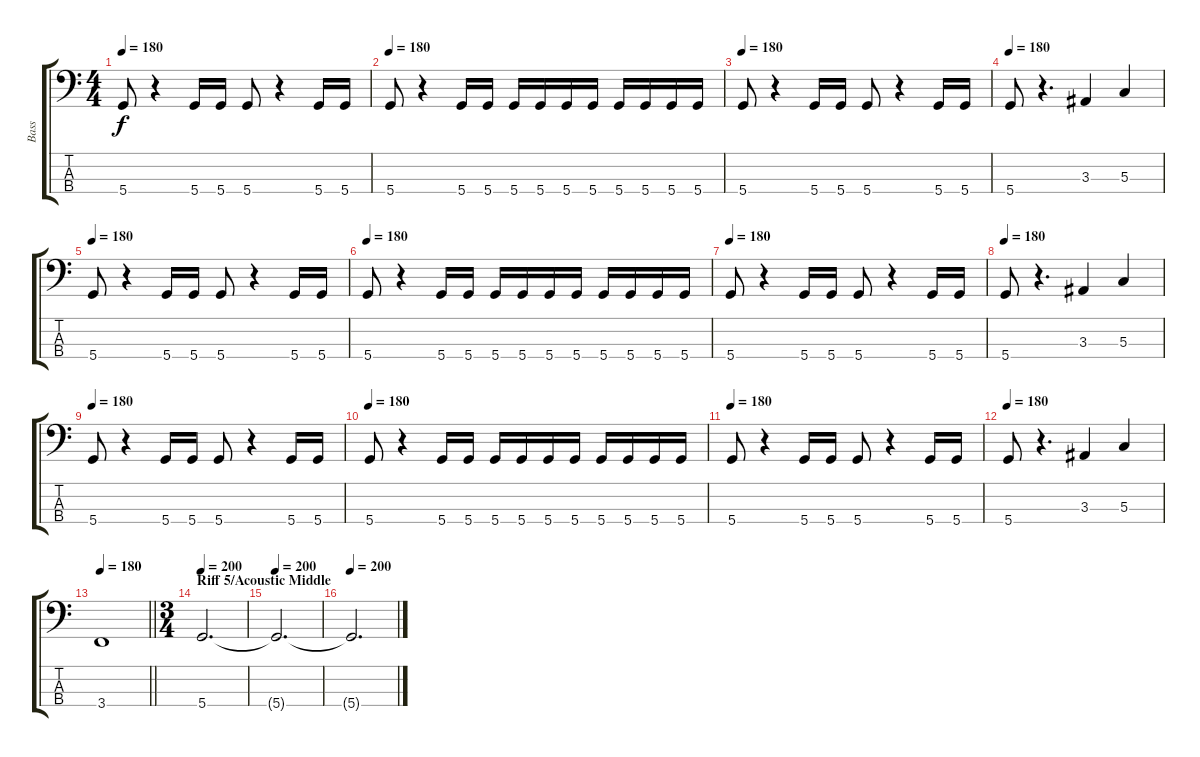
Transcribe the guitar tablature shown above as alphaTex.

\track ("Bass" "Bass") {instrument electricbasspick}
\staff {score tabs}
\tuning (F2 C2 G1 D1) {hide}
\ts (4 4)
\tempo 180
\clef f4
\ks c
5.4.8{dy f} r.4 5.4.16 5.4.16 5.4.8 r.4 5.4.16 5.4.16 |
\tempo 180
5.4.8 r.4 5.4.16 5.4.16 5.4.16 5.4.16 5.4.16 5.4.16 5.4.16 5.4.16 5.4.16 5.4.16 |
\tempo 180
5.4.8 r.4 5.4.16 5.4.16 5.4.8 r.4 5.4.16 5.4.16 |
\tempo 180
5.4.8 r.4{d} 3.3.4 5.3.4 |
\tempo 180
5.4.8 r.4 5.4.16 5.4.16 5.4.8 r.4 5.4.16 5.4.16 |
\tempo 180
5.4.8 r.4 5.4.16 5.4.16 5.4.16 5.4.16 5.4.16 5.4.16 5.4.16 5.4.16 5.4.16 5.4.16 |
\tempo 180
5.4.8 r.4 5.4.16 5.4.16 5.4.8 r.4 5.4.16 5.4.16 |
\tempo 180
5.4.8 r.4{d} 3.3.4 5.3.4 |
\tempo 180
5.4.8 r.4 5.4.16 5.4.16 5.4.8 r.4 5.4.16 5.4.16 |
\tempo 180
5.4.8 r.4 5.4.16 5.4.16 5.4.16 5.4.16 5.4.16 5.4.16 5.4.16 5.4.16 5.4.16 5.4.16 |
\tempo 180
5.4.8 r.4 5.4.16 5.4.16 5.4.8 r.4 5.4.16 5.4.16 |
\tempo 180
5.4.8 r.4{d} 3.3.4 5.3.4 |
\tempo 180
\barLineRight lightlight
3.4.1 |
\ts (3 4)
\section ("" "Riff 5/Acoustic Middle")
\tempo 200
5.4.2{d volume 0} |
\tempo 200
5.4{t}.2{d} |
\tempo 200
5.4{t}.2{d}
